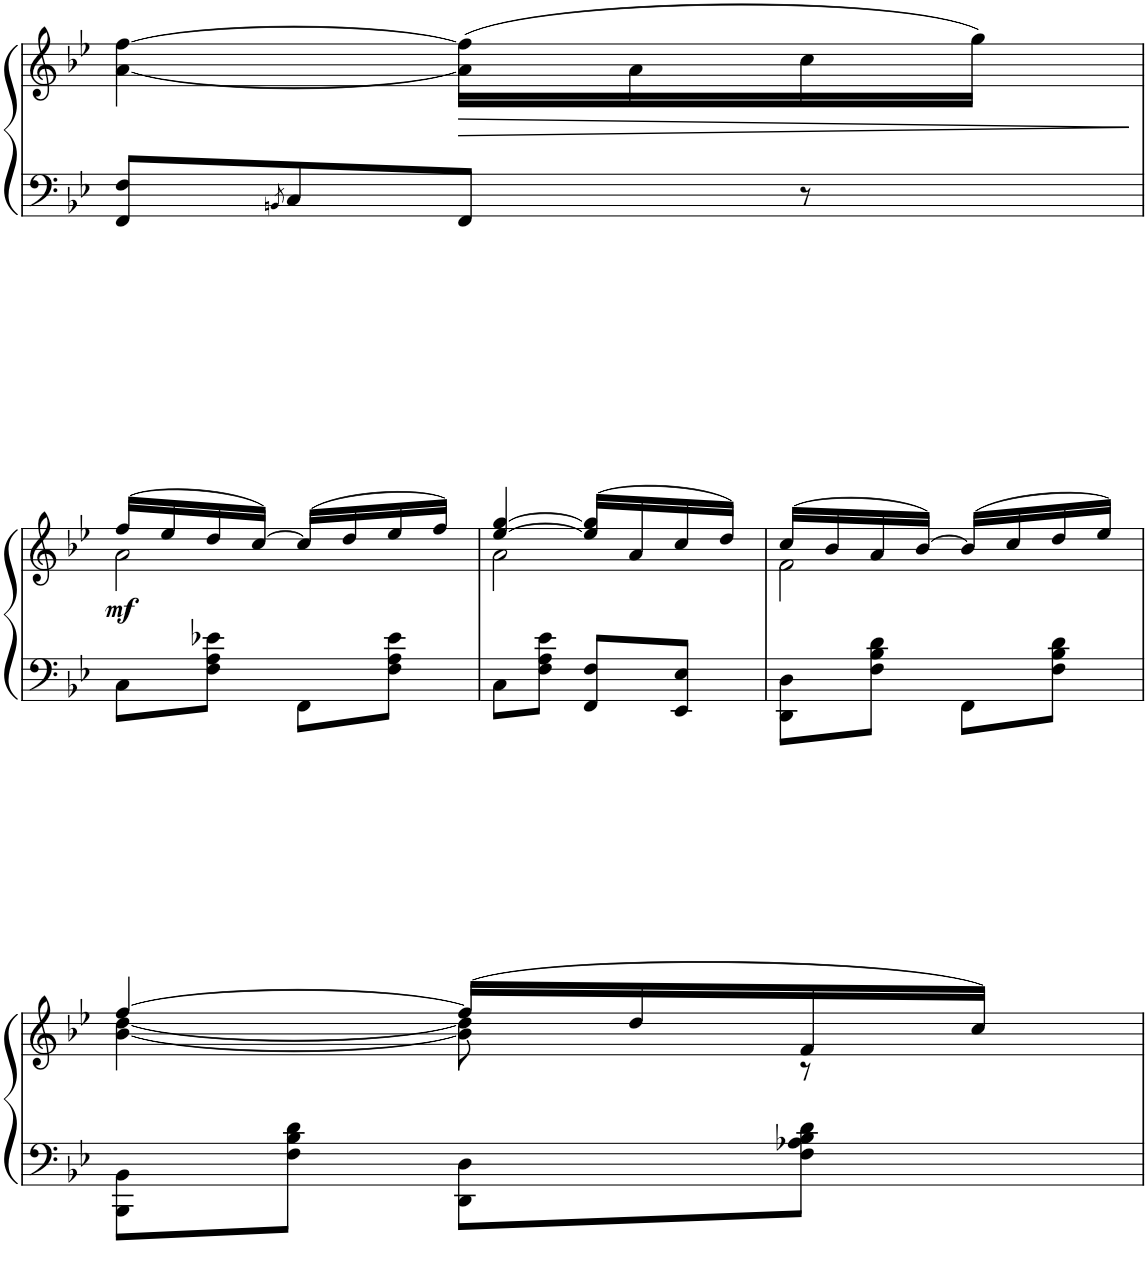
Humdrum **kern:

**kern	**kern	**dynam
*part1	*part1	*part1
*staff2	*staff1	*staff1/2
*I"Piano	*	*
*I'Pno.	*	*
!!LO:PB:g=z
*clefF4	*clefG2	*
*k[b-e-]	*k[b-e-]	*
*B-:	*B-:	*
*M2/4	*M2/4	*
=12	=12	=12
8FF/ 8F/L	[4a\ [4ff\	.
8qBBn/	.	.
8C/	.	.
!	!	!LO:HP:b
8FF/J	(16a\] 16ff\]LL	>
.	16a\	.
8r	16cc\	.
.	16gg\JJ)	.
.	.	]
!!LO:LB:g=z
=13	=13	=13
*	*^	*
!	!	!	!LO:DY:b
8C\L	(16ff/LL	2a\	mf
.	16ee-/	.	.
8F\ 8A\ 8e-X\J	16dd/	.	.
.	[16cc/JJ)	.	.
8FF\L	(16cc/LL]	.	.
.	16dd/	.	.
8F\ 8A\ 8e-\J	16ee-/	.	.
.	16ff/JJ)	.	.
=14	=14	=14	=14
8C\L	[4ee-/ [4gg/	2a\	.
8F\ 8A\ 8e-\J	.	.	.
8FF/ 8F/L	(16ee-/] 16gg/]LL	.	.
.	16a/	.	.
8EE-/ 8E-/J	16cc/	.	.
.	16dd/JJ)	.	.
=15	=15	=15	=15
8DD\ 8D\L	(16cc/LL	2f\	.
.	16b-/	.	.
8F\ 8B-\ 8d\J	16a/	.	.
.	[16b-/JJ)	.	.
8FF\L	(16b-/LL]	.	.
.	16cc/	.	.
8F\ 8B-\ 8d\J	16dd/	.	.
.	16ee-/JJ)	.	.
!!LO:LB:g=z	!!
=16	=16	=16	=16
8BBB-\ 8BB-\L	[4ff/	[4b-\ [4dd\	.
8F\ 8B-\ 8d\J	.	.	.
8DD\ 8D\L	(16ff/LL]	8b-\] 8dd\]	.
.	16dd/	.	.
8F\ 8A-X\ 8B-\ 8d\J	16f/	8r	.
.	16cc/JJ)	.	.
*	*v	*v	*
=	=	=
*-	*-	*-
